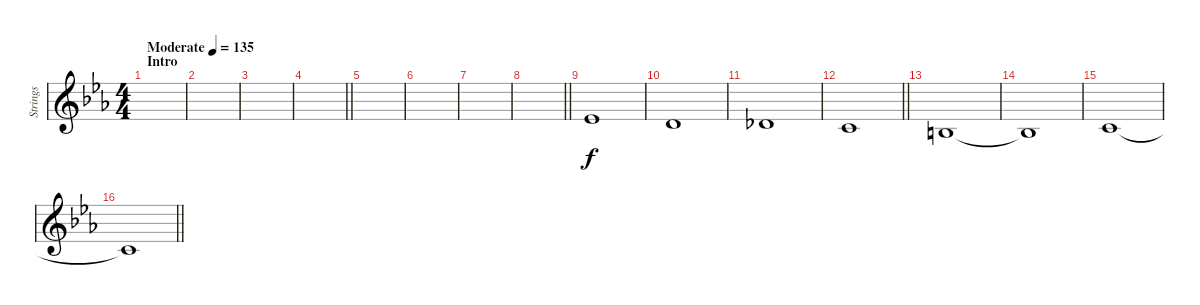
\track ("Strings" "Strings") {instrument stringensemble1}
\staff {score}
\tuning (E4 B3 G3 D3 A2 E2) {hide}
\ts (4 4)
\section ("" "Intro")
\tempo (135 "Moderate")
\clef g2
\ks eb
|
|
|
\barLineRight lightlight
|
\section ("" "")
|
|
|
\barLineRight lightlight
|
\section ("" "")
8.3.1 |
7.3.1 |
6.3.1 |
\barLineRight lightlight
5.3.1 |
\section ("" "")
4.3.1 |
4.3{t}.1 |
5.3.1 |
\barLineRight lightlight
5.3{t}.1
